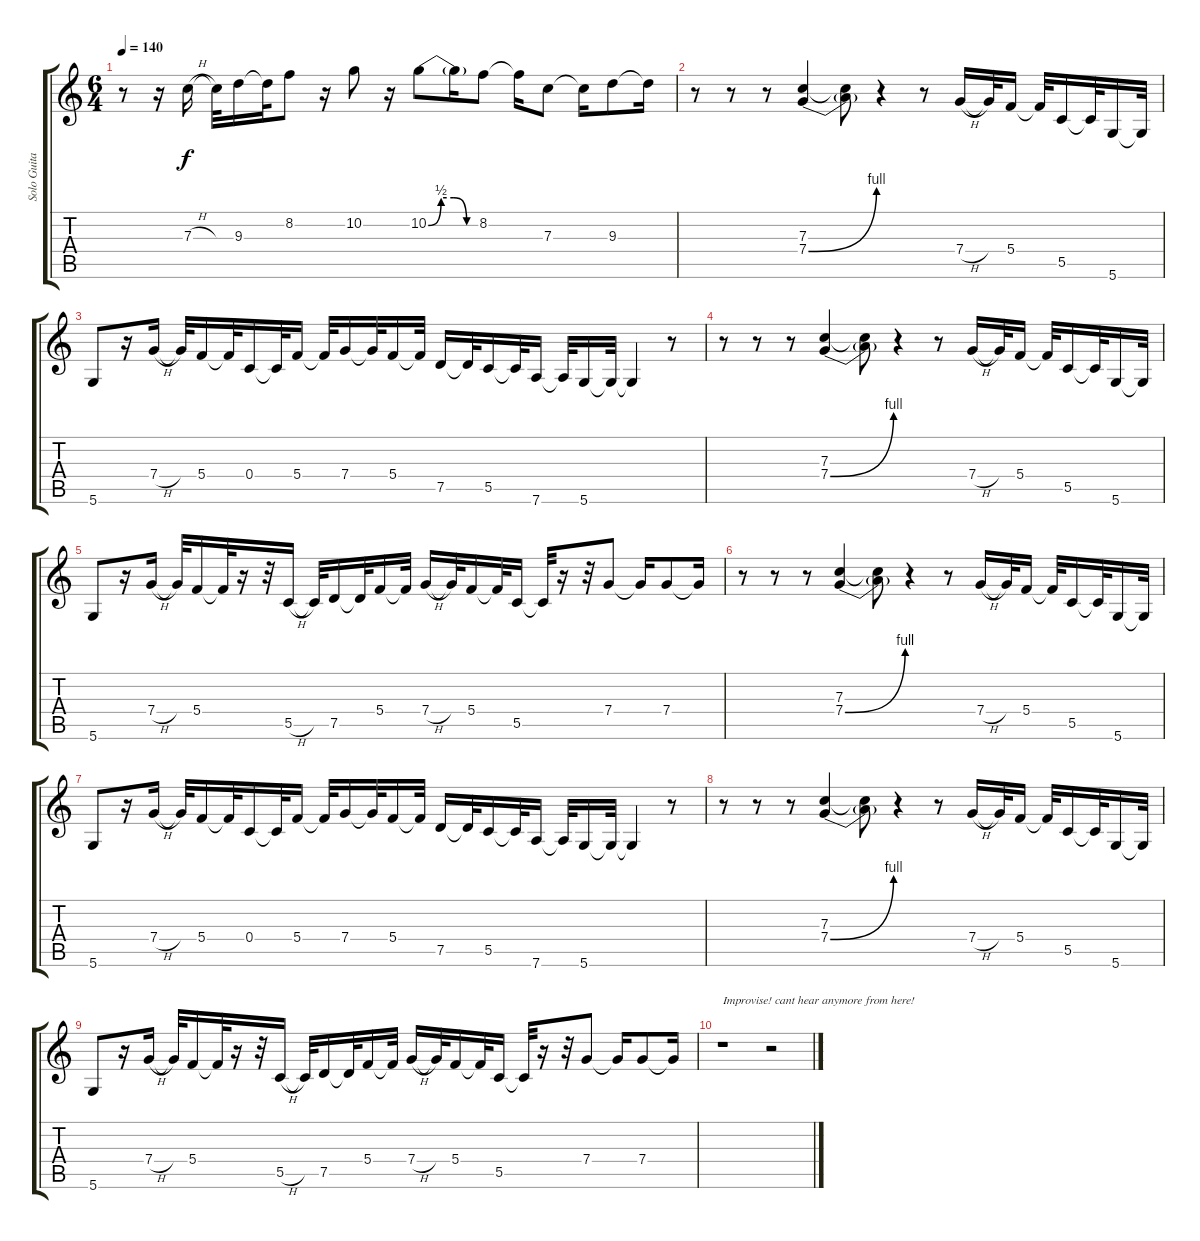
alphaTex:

\track ("Solo Guitar" "Solo Guita") {instrument overdrivenguitar}
\staff {score tabs}
\tuning (D4 A3 F3 C3 G2 D2) {hide}
\ts (6 4)
\tempo 140
\clef g2
\ks c
r.8{dy f} r.16 7.3{h}.16 7.3{t}.32 9.3.16 9.3{t}.32 8.2.8 r.16 10.2.8 r.16 10.2{be (custom 0 0 15 2 30 2 45 0 60 0)}.8 10.2{t}.16 8.2.8 8.2{t}.16 7.3.8 7.3{t}.16 9.3.8 9.3{t}.16 |
r.8{volume 6} r.8 r.8 (7.3 7.4{be (bend 0 0 60 4)}).4 (7.3{t} 7.4{t}).8 r.4 r.8 7.4{h}.16 7.4{t}.32 5.4.16 5.4{t}.32 5.5.16 5.5{t}.32 5.6.16 5.6{t}.32 |
5.6.8 r.16 7.4{h}.16 7.4{t}.32 5.4.16 5.4{t}.32 0.4.16 0.4{t}.32 5.4.16 5.4{t}.32 7.4.16 7.4{t}.32 5.4.16 5.4{t}.32 7.5.16 7.5{t}.32 5.5.16 5.5{t}.32 7.6.16 7.6{t}.32 5.6.16 5.6{t}.32 5.6{t}.4 r.8 |
r.8 r.8 r.8 (7.3 7.4{be (bend 0 0 60 4)}).4 (7.3{t} 7.4{t}).8 r.4 r.8 7.4{h}.16 7.4{t}.32 5.4.16 5.4{t}.32 5.5.16 5.5{t}.32 5.6.16 5.6{t}.32 |
5.6.8 r.16 7.4{h}.16 7.4{t}.32 5.4.16 5.4{t}.32 r.16 r.32 5.5{h}.16 5.5{t}.32 7.5.16 7.5{t}.32 5.4.16 5.4{t}.32 7.4{h}.16 7.4{t}.32 5.4.16 5.4{t}.32 5.5.16 5.5{t}.32 r.16 r.32 7.4.8 7.4{t}.16 7.4.8 7.4{t}.16 |
r.8{volume 3} r.8 r.8 (7.3 7.4{be (bend 0 0 60 4)}).4 (7.3{t} 7.4{t}).8 r.4 r.8 7.4{h}.16 7.4{t}.32 5.4.16 5.4{t}.32 5.5.16 5.5{t}.32 5.6.16 5.6{t}.32 |
5.6.8 r.16 7.4{h}.16 7.4{t}.32 5.4.16 5.4{t}.32 0.4.16 0.4{t}.32 5.4.16 5.4{t}.32 7.4.16 7.4{t}.32 5.4.16 5.4{t}.32 7.5.16 7.5{t}.32 5.5.16 5.5{t}.32 7.6.16 7.6{t}.32 5.6.16 5.6{t}.32 5.6{t}.4 r.8 |
r.8 r.8 r.8 (7.3 7.4{be (bend 0 0 60 4)}).4 (7.3{t} 7.4{t}).8 r.4 r.8 7.4{h}.16 7.4{t}.32 5.4.16 5.4{t}.32 5.5.16 5.5{t}.32 5.6.16 5.6{t}.32 |
5.6.8 r.16 7.4{h}.16 7.4{t}.32 5.4.16 5.4{t}.32 r.16 r.32 5.5{h}.16 5.5{t}.32 7.5.16 7.5{t}.32 5.4.16 5.4{t}.32 7.4{h}.16 7.4{t}.32 5.4.16 5.4{t}.32 5.5.16 5.5{t}.32 r.16 r.32 7.4.8 7.4{t}.16 7.4.8 7.4{t}.16 |
r.1{txt "Improvise! cant hear anymore from here!" volume 0} r.2
